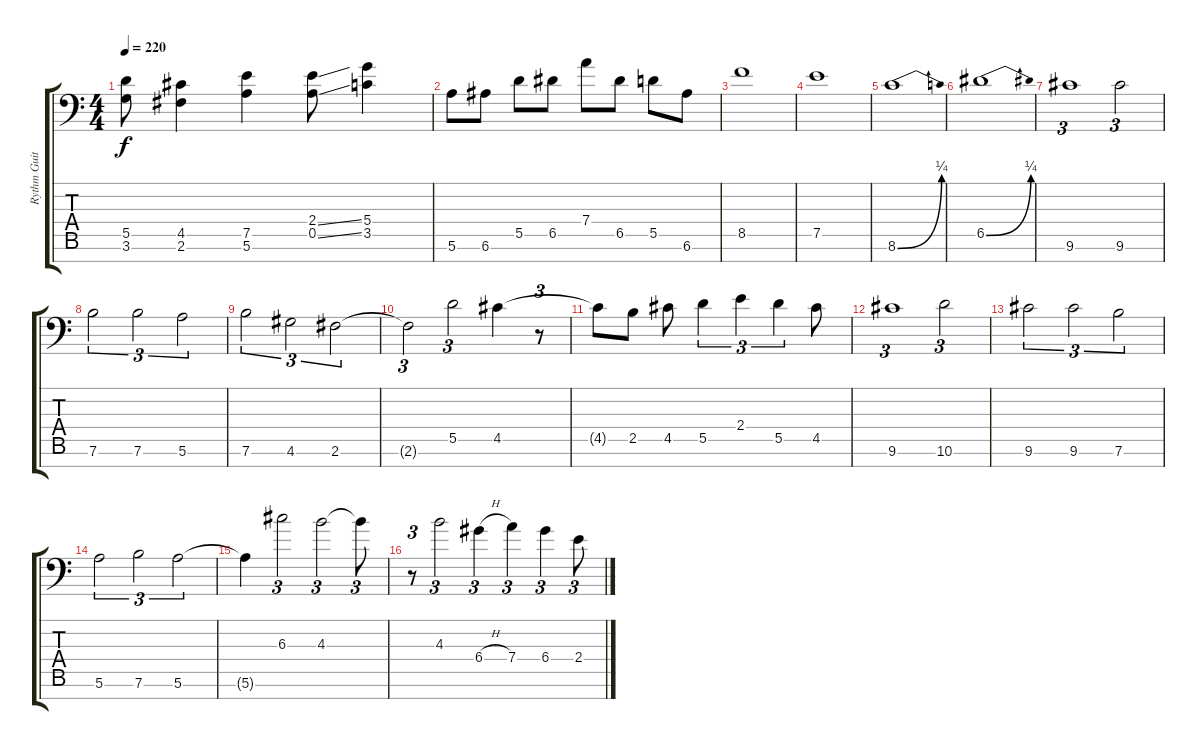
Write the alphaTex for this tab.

\track ("Rythm Guitar (Ken Susi)" "Rythm Guit") {instrument overdrivenguitar}
\staff {score tabs}
\tuning (E4 B3 G3 D3 A2 E2 C-1) {hide}
\ts (4 4)
\tempo 220
\clef f4
\ks c
(5.5 3.6).8{dy f} (4.5 2.6).4 (7.5 5.6).4 (2.4{ss} 0.5{ss}).8 (5.4 3.5).4 |
5.6.8 6.6.8 5.5.8 6.5.8 7.4.8 6.5.8 5.5.8 6.6.8 |
8.5.1 |
7.5.1 |
8.6{be (bend 0 0 60 1)}.1 |
6.5{be (bend 0 0 60 1)}.1 |
9.6.1{tu (3 2)} 9.6.2{tu (3 2)} |
7.6.2{tu (3 2)} 7.6.2{tu (3 2)} 5.6.2{tu (3 2)} |
7.6.2{tu (3 2)} 4.6.2{tu (3 2)} 2.6.2{tu (3 2)} |
2.6{t}.2{tu (3 2)} 5.5.2{tu (3 2)} 4.5.4 r.8{tu (3 2)} |
4.5{t}.8 2.5.8 4.5.8 5.5.4{tu (3 2)} 2.4.4{tu (3 2)} 5.5.4{tu (3 2)} 4.5.8 |
9.6.1{tu (3 2)} 10.6.2{tu (3 2)} |
9.6.2{tu (3 2)} 9.6.2{tu (3 2)} 7.6.2{tu (3 2)} |
5.6.2{tu (3 2)} 7.6.2{tu (3 2)} 5.6.2{tu (3 2)} |
5.6{t}.4 6.3.2{tu (3 2)} 4.3.2{tu (3 2)} 4.3{t}.8{tu (3 2)} |
r.8{tu (3 2)} 4.3.2{tu (3 2)} 6.4{h}.4{tu (3 2)} 7.4.4{tu (3 2)} 6.4.4{tu (3 2)} 2.4.8{tu (3 2)}
